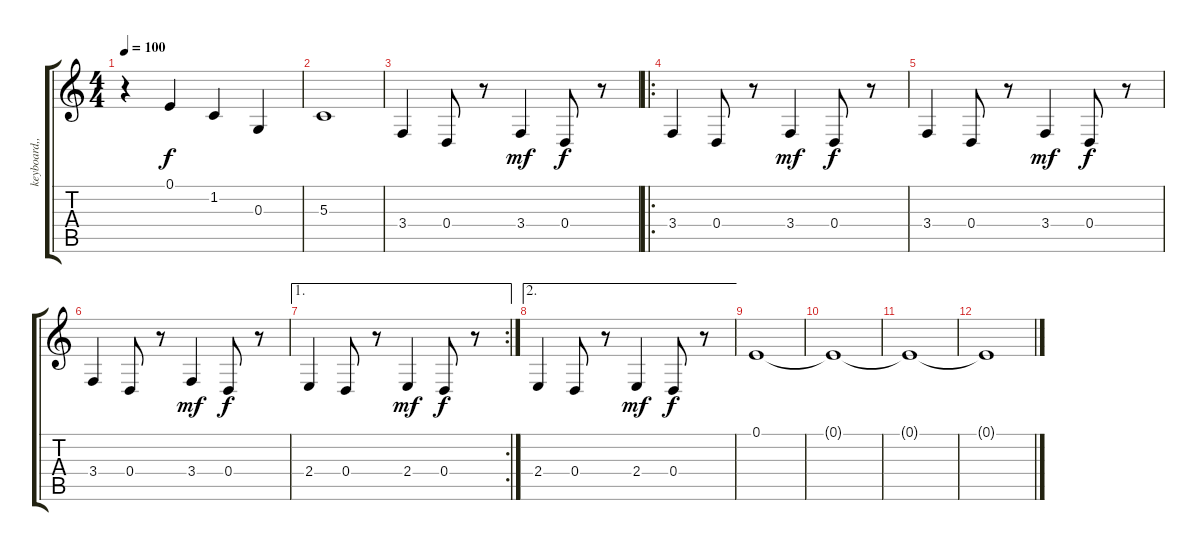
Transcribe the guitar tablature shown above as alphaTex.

\track ("keyboard,,," "keyboard,,") {instrument lead6voice}
\staff {score tabs}
\tuning (E4 B3 G3 D3 A2 E2) {hide}
\ts (4 4)
\tempo 100
\clef g2
\ks c
r.4{dy f} 0.1.4 1.2.4 0.3.4 |
5.3.1 |
3.4.4{volume 13 balance 2} 0.4.8 r.8 3.4.4{dy mf} 0.4.8{dy f} r.8 |
\ro
3.4.4 0.4.8 r.8 3.4.4{dy mf} 0.4.8{dy f} r.8 |
3.4.4 0.4.8 r.8 3.4.4{dy mf} 0.4.8{dy f} r.8 |
3.4.4 0.4.8 r.8 3.4.4{dy mf} 0.4.8{dy f} r.8 |
\ae 1
\rc 2
2.4.4 0.4.8 r.8 2.4.4{dy mf} 0.4.8{dy f} r.8 |
\ae 2
2.4.4 0.4.8 r.8 2.4.4{dy mf} 0.4.8{dy f} r.8 |
0.1.1 |
0.1{t}.1 |
0.1{t}.1 |
0.1{t}.1
